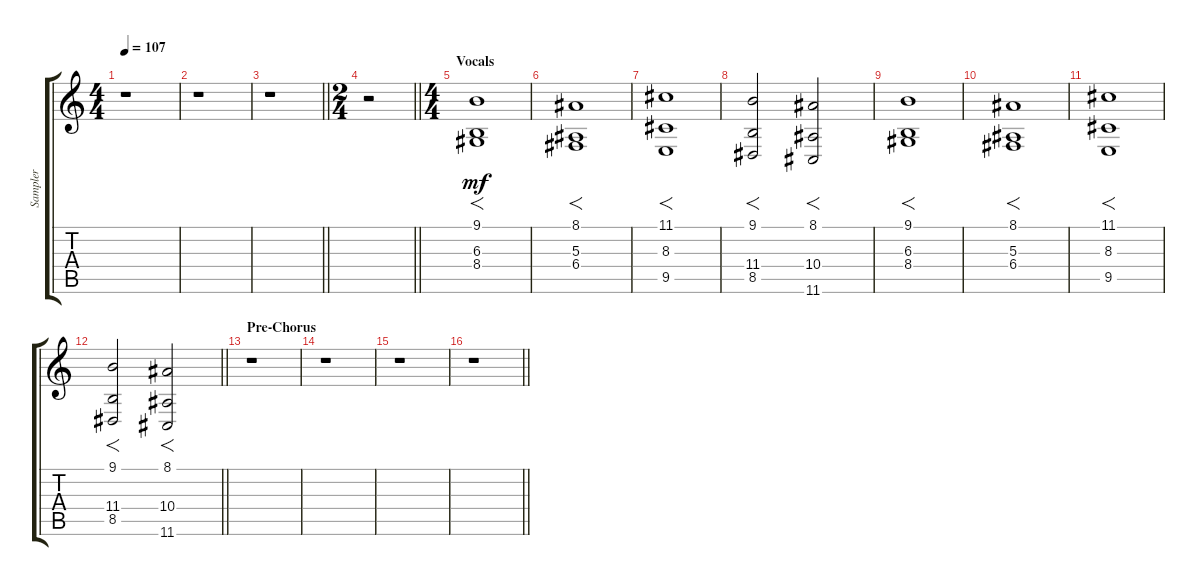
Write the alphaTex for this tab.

\track ("Sampler " "Sampler ") {instrument stringensemble2}
\staff {score tabs}
\tuning (D4 A3 F3 C3 G2 D2) {hide}
\ts (4 4)
\tempo 107
\clef g2
\ks c
r.1{dy mf} |
r.1 |
\barLineRight lightlight
r.1 |
\ts (2 4)
\barLineRight lightlight
r.2 |
\ts (4 4)
\section ("" "Vocals")
(9.1 6.3 8.4).1{f} |
(8.1 5.3 6.4).1{f} |
(11.1 8.3 9.5).1{f} |
(9.1 11.4 8.5).2{f} (8.1 10.4 11.6).2{f} |
(9.1 6.3 8.4).1{f} |
(8.1 5.3 6.4).1{f} |
(11.1 8.3 9.5).1{f} |
\barLineRight lightlight
(9.1 11.4 8.5).2{f} (8.1 10.4 11.6).2{f} |
\section ("" "Pre-Chorus")
r.1 |
r.1 |
r.1 |
\barLineRight lightlight
r.1
